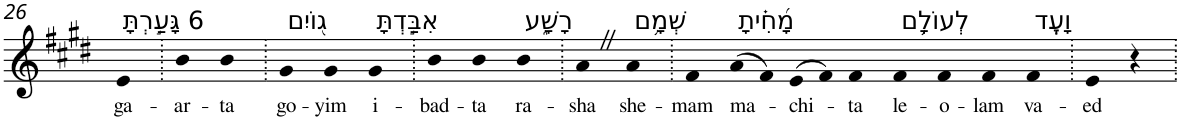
**kern	**text
*part1	*part1
*staff1	*staff1
*I"Piano	*
*I'Pno	*
!!LO:PB:g=z
*clefG2	*
*k[f#c#g#d#]	*
*E:	*
=26	=26
!LO:TX:a:t=6 גָּעַ֣רְתָּ	!
!	!LO:LY:b
4e	ga-
=27.	=27.
!	!LO:LY:b
4b	-ar-
!	!LO:LY:b
4b	-ta
=28.	=28.
!LO:TX:a:t=ג֭וֹיִם	!
!	!LO:LY:b
4g#	go-
!	!LO:LY:b
4g#	-yim
!LO:TX:a:t=אִבַּ֣דְתָּ	!
!	!LO:LY:b
4g#	i-
=29.	=29.
!	!LO:LY:b
4b	-bad-
!	!LO:LY:b
4b	-ta
!LO:TX:a:t=רָשָׁ֑ע	!
!	!LO:LY:b
4b	ra-
=30.	=30.
!	!LO:LY:b
4aZ	-sha
!LO:TX:a:t=שְׁמָ֥ם	!
!	!LO:LY:b
4a	she-
=31.	=31.
!	!LO:LY:b
4f#	-mam
!LO:TX:a:t=מָ֝חִ֗יתָ	!
!	!LO:LY:b
(>8a	ma-
8f#)	.
!	!LO:LY:b
(>8e	-chi-
8f#)	.
!	!LO:LY:b
4f#	-ta
!LO:TX:a:t=לְעוֹלָ֥ם	!
!	!LO:LY:b
4f#	le-
!	!LO:LY:b
4f#	-o-
!	!LO:LY:b
4f#	-lam
!LO:TX:a:t=וָעֶֽד	!
!	!LO:LY:b
4f#	va-
=32.	=32.
!	!LO:LY:b
4e	-ed
4r	.
=.	=.
*-	*-
